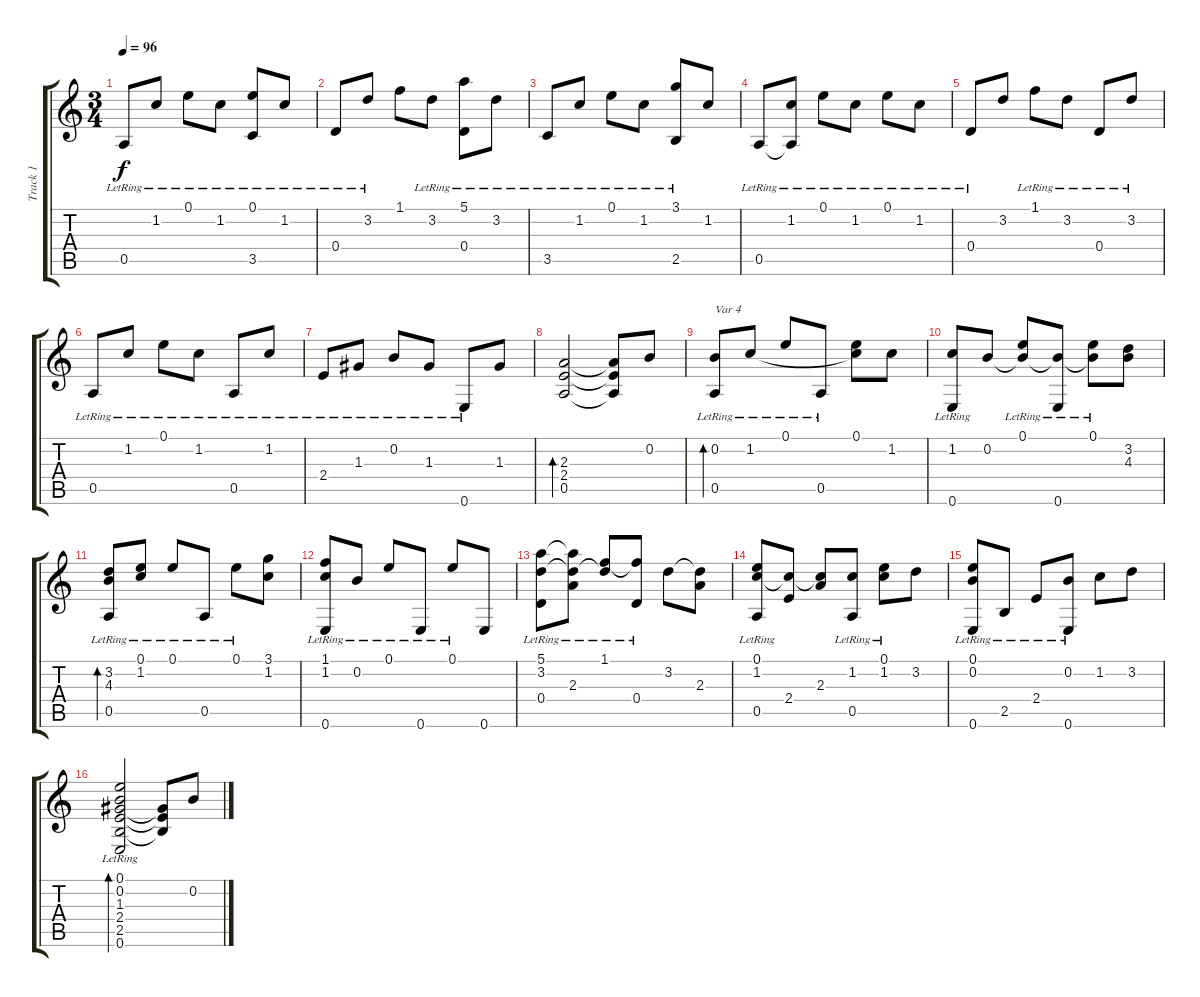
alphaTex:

\track ("Track 1" "Track 1") {instrument acousticguitarnylon}
\staff {score tabs}
\tuning (E4 B3 G3 D3 A2 E2) {hide}
\ts (3 4)
\tempo 96
\clef g2
\ks c
0.5{lr}.8{dy f} 1.2{lr}.8 0.1{lr}.8 1.2{lr}.8 (0.1{lr} 3.5{lr}).8 1.2{lr}.8 |
0.4{lr}.8 3.2{lr}.8 1.1.8 3.2{lr}.8 (5.1{lr} 0.4{lr}).8 3.2{lr}.8 |
3.5{lr}.8 1.2{lr}.8 0.1{lr}.8 1.2{lr}.8 (3.1{lr} 2.5{lr}).8 1.2.8 |
0.5{lr}.8 (1.2{lr} 0.5{t}).8 0.1{lr}.8 1.2{lr}.8 0.1{lr}.8 1.2{lr}.8 |
0.4{lr}.8 3.2.8 1.1{lr}.8 3.2{lr}.8 0.4{lr}.8 3.2{lr}.8 |
0.5{lr}.8 1.2{lr}.8 0.1{lr}.8 1.2{lr}.8 0.5{lr}.8 1.2{lr}.8 |
2.4{lr}.8 1.3{lr}.8 0.2{lr}.8 1.3{lr}.8 0.6{lr}.8 1.3.8 |
(2.3 2.4 0.5).2{bd 240} (2.3{t} 2.4{t} 0.5{t}).8 0.2.8 |
(0.2 0.5{lr}).8{bd 120 txt "Var 4"} 1.2{lr}.8 0.1{lr}.8 0.5{lr}.8 (0.1 1.2{t}).8 1.2.8 |
(1.2 0.6{lr}).8 0.2.8 (0.1{lr} 0.2{t}).8 (0.2{t} 0.6{lr}).8 (0.1{lr} 0.2{t}).8 (3.2 4.3).8 |
(3.2 4.3 0.5{lr}).8{bd 60} (0.1 1.2{lr}).8 0.1{lr}.8 0.5{lr}.8 0.1{lr}.8 (3.1 1.2).8 |
(1.1{lr} 1.2 0.6{lr}).8 0.2{lr}.8 0.1{lr}.8 0.6{lr}.8 0.1{lr}.8 0.6.8 |
(5.1{lr} 3.2{lr} 0.4{lr}).8 (5.1{t} 3.2{t} 2.3{lr}).8 (1.1{lr} 3.2{t}).8 (1.1{t} 0.4{lr}).8 3.2.8 (3.2{t} 2.3).8 |
(0.1{lr} 1.2{lr} 0.5).8 (1.2{t} 2.4).8 (1.2{t} 2.3).8 (1.2 0.5{lr}).8 (0.1{lr} 1.2).8 3.2.8 |
(0.1{lr} 0.2{lr} 0.6{lr}).8 2.5{lr}.8 2.4{lr}.8 (0.2 0.6{lr}).8 1.2.8 3.2.8 |
(0.1{lr} 0.2 1.3{lr} 2.4{lr} 2.5{lr} 0.6{lr}).2{bd 120} (1.3{t} 2.4{t} 2.5{t}).8 0.2.8
